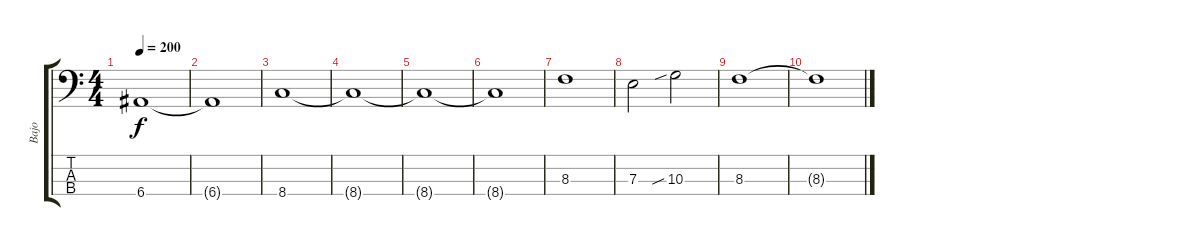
\track ("Bajo" "Bajo") {mute instrument electricbasspick}
\staff {score tabs}
\tuning (G2 D2 A1 E1) {hide}
\ts (4 4)
\tempo 200
\clef f4
\ks c
6.4{t}.1{dy f} |
6.4{t}.1 |
8.4.1 |
8.4{t}.1 |
8.4{t}.1 |
8.4{t}.1 |
8.3.1 |
7.3.2 10.3{sib}.2 |
8.3.1 |
8.3{t}.1{volume 0}
